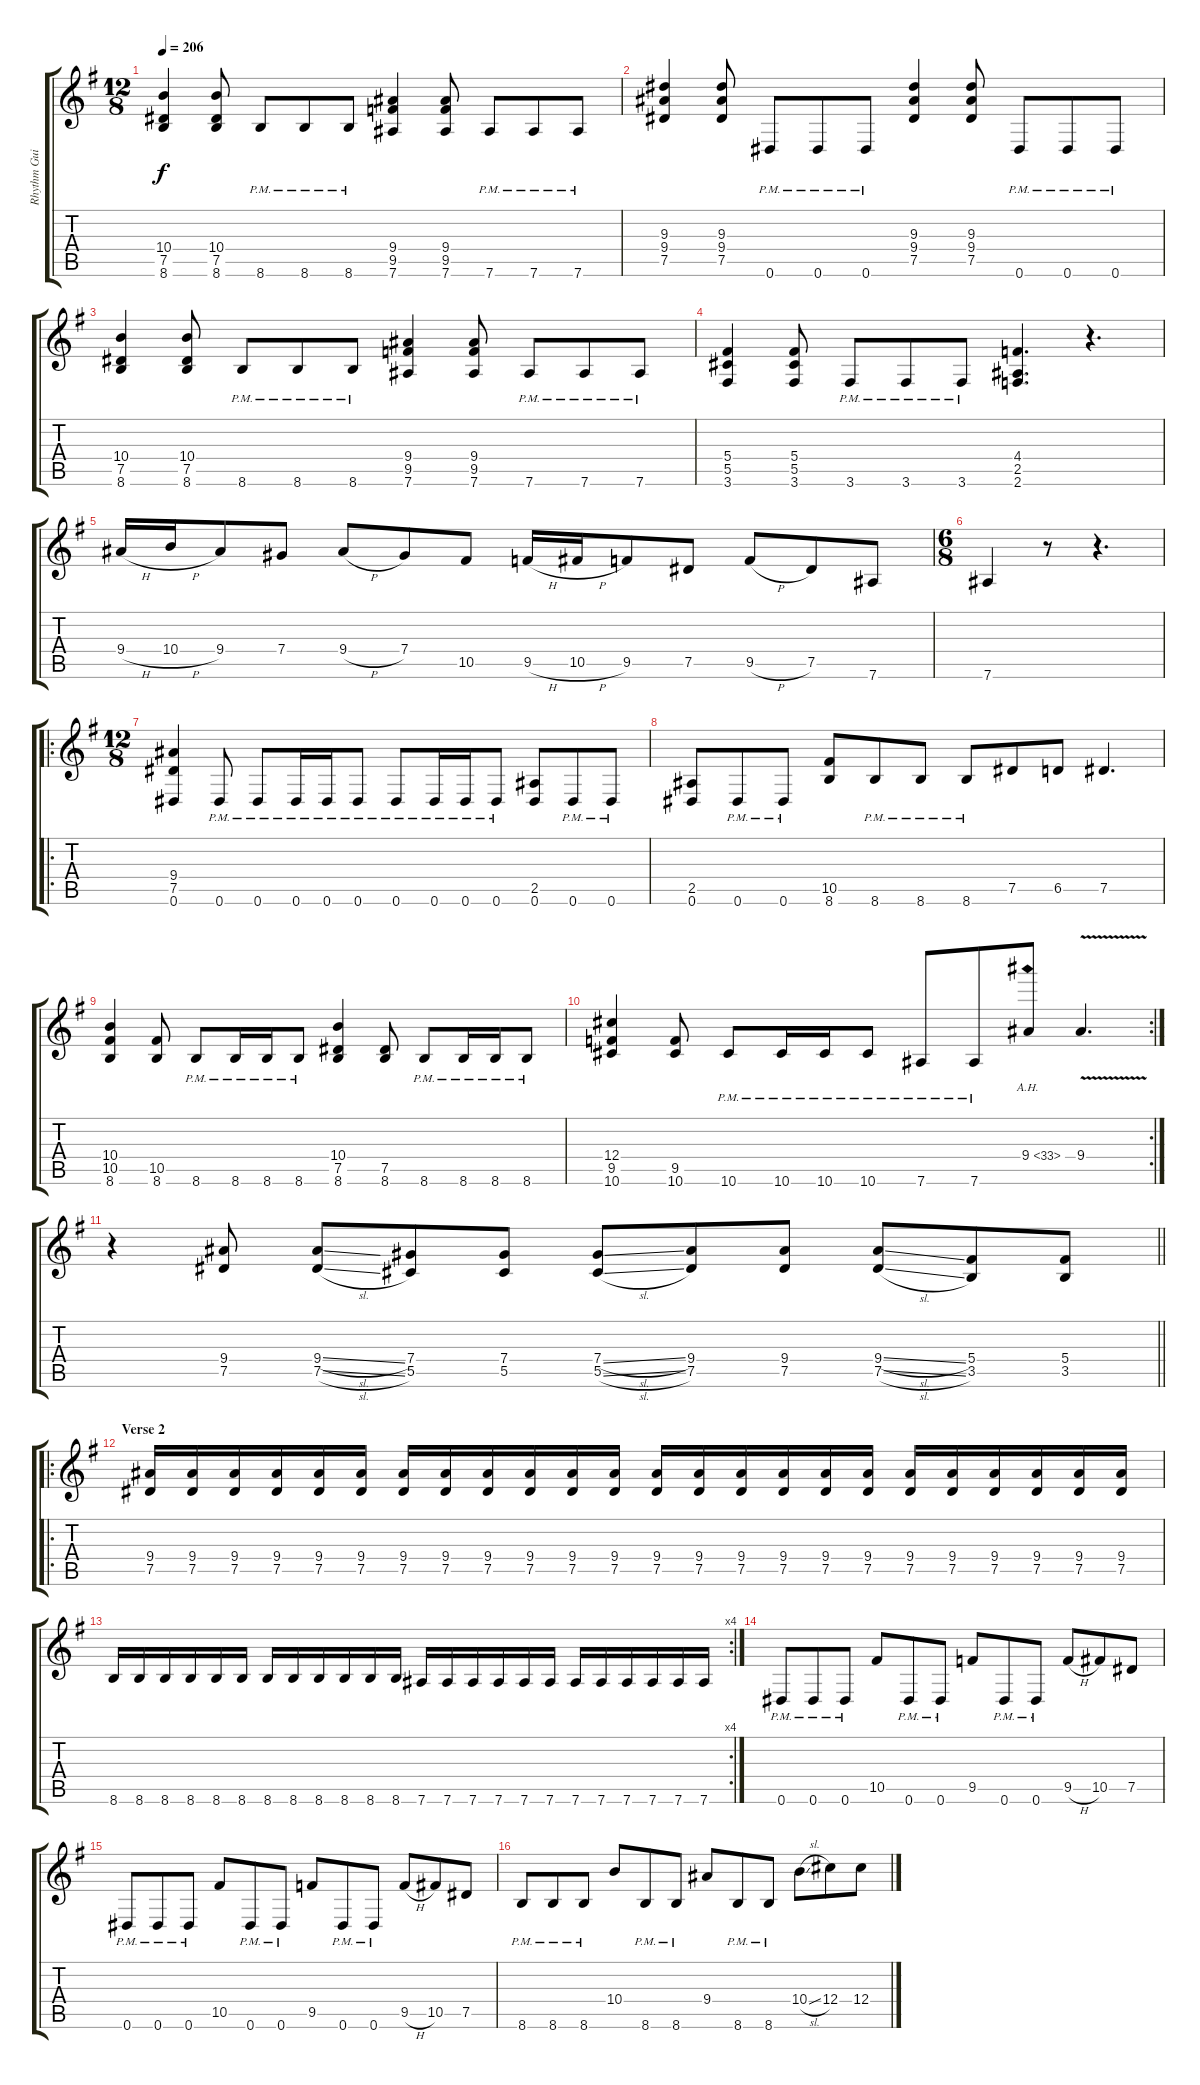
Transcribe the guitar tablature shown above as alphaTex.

\track ("Rhythm Guitar " "Rhythm Gui") {instrument distortionguitar}
\staff {score tabs}
\tuning (Eb4 Bb3 Gb3 Db3 Ab2 Eb2) {hide}
\ts (12 8)
\tempo 206
\clef g2
\ks g
(10.4 7.5 8.6).4{dy f} (10.4 7.5 8.6).8 8.6{pm}.8 8.6{pm}.8 8.6{pm}.8 (9.4 9.5 7.6).4 (9.4 9.5 7.6).8 7.6{pm}.8 7.6{pm}.8 7.6{pm}.8 |
(9.3 9.4 7.5).4 (9.3 9.4 7.5).8 0.6{pm}.8 0.6{pm}.8 0.6{pm}.8 (9.3 9.4 7.5).4 (9.3 9.4 7.5).8 0.6{pm}.8 0.6{pm}.8 0.6{pm}.8 |
(10.4 7.5 8.6).4 (10.4 7.5 8.6).8 8.6{pm}.8 8.6{pm}.8 8.6{pm}.8 (9.4 9.5 7.6).4 (9.4 9.5 7.6).8 7.6{pm}.8 7.6{pm}.8 7.6{pm}.8 |
(5.4 5.5 3.6).4 (5.4 5.5 3.6).8 3.6{pm}.8 3.6{pm}.8 3.6{pm}.8 (4.4 2.5 2.6).4{d} r.4{d} |
9.4{h}.16 10.4{h}.16 9.4.8 7.4.8 9.4{h}.8 7.4.8 10.5.8 9.5{h}.16 10.5{h}.16 9.5.8 7.5.8 9.5{h}.8 7.5.8 7.6.8 |
\ts (6 8)
7.6.4 r.8 r.4{d} |
\ro
\ts (12 8)
(9.4 7.5 0.6).4 0.6{pm}.8 0.6{pm}.8 0.6{pm}.16 0.6{pm}.16 0.6{pm}.8 0.6{pm}.8 0.6{pm}.16 0.6{pm}.16 0.6{pm}.8 (2.5 0.6).8 0.6{pm}.8 0.6{pm}.8 |
(2.5 0.6).8 0.6{pm}.8 0.6{pm}.8 (10.5 8.6).8 8.6{pm}.8 8.6{pm}.8 8.6{pm}.8 7.5.8 6.5.8 7.5.4{d} |
(10.4 10.5 8.6).4 (10.5 8.6).8 8.6{pm}.8 8.6{pm}.16 8.6{pm}.16 8.6{pm}.8 (10.4 7.5 8.6).4 (7.5 8.6).8 8.6{pm}.8 8.6{pm}.16 8.6{pm}.16 8.6{pm}.8 |
\rc 2
(12.4 9.5 10.6).4 (9.5 10.6).8 10.6{pm}.8 10.6{pm}.16 10.6{pm}.16 10.6{pm}.8 7.6{pm}.8 7.6{pm}.8 9.4{ah 24}.8 9.4{v}.4{d} |
\barLineRight lightlight
r.4 (9.4 7.5).8 (9.4{sl} 7.5{sl}).8 (7.4 5.5).8 (7.4 5.5).8 (7.4{sl} 5.5{sl}).8 (9.4 7.5).8 (9.4 7.5).8 (9.4{sl} 7.5{sl}).8 (5.4 3.5).8 (5.4 3.5).8 |
\ro
\section ("" "Verse 2")
(9.4 7.5).16 (9.4 7.5).16 (9.4 7.5).16 (9.4 7.5).16 (9.4 7.5).16 (9.4 7.5).16 (9.4 7.5).16 (9.4 7.5).16 (9.4 7.5).16 (9.4 7.5).16 (9.4 7.5).16 (9.4 7.5).16 (9.4 7.5).16 (9.4 7.5).16 (9.4 7.5).16 (9.4 7.5).16 (9.4 7.5).16 (9.4 7.5).16 (9.4 7.5).16 (9.4 7.5).16 (9.4 7.5).16 (9.4 7.5).16 (9.4 7.5).16 (9.4 7.5).16 |
\rc 4
8.6.16 8.6.16 8.6.16 8.6.16 8.6.16 8.6.16 8.6.16 8.6.16 8.6.16 8.6.16 8.6.16 8.6.16 7.6.16 7.6.16 7.6.16 7.6.16 7.6.16 7.6.16 7.6.16 7.6.16 7.6.16 7.6.16 7.6.16 7.6.16 |
0.6{pm}.8 0.6{pm}.8 0.6{pm}.8 10.5.8 0.6{pm}.8 0.6{pm}.8 9.5.8 0.6{pm}.8 0.6{pm}.8 9.5{h}.8 10.5.8 7.5.8 |
0.6{pm}.8 0.6{pm}.8 0.6{pm}.8 10.5.8 0.6{pm}.8 0.6{pm}.8 9.5.8 0.6{pm}.8 0.6{pm}.8 9.5{h}.8 10.5.8 7.5.8 |
8.6{pm}.8 8.6{pm}.8 8.6{pm}.8 10.4.8 8.6{pm}.8 8.6{pm}.8 9.4.8 8.6{pm}.8 8.6{pm}.8 10.4{sl}.8 12.4.8 12.4.8
